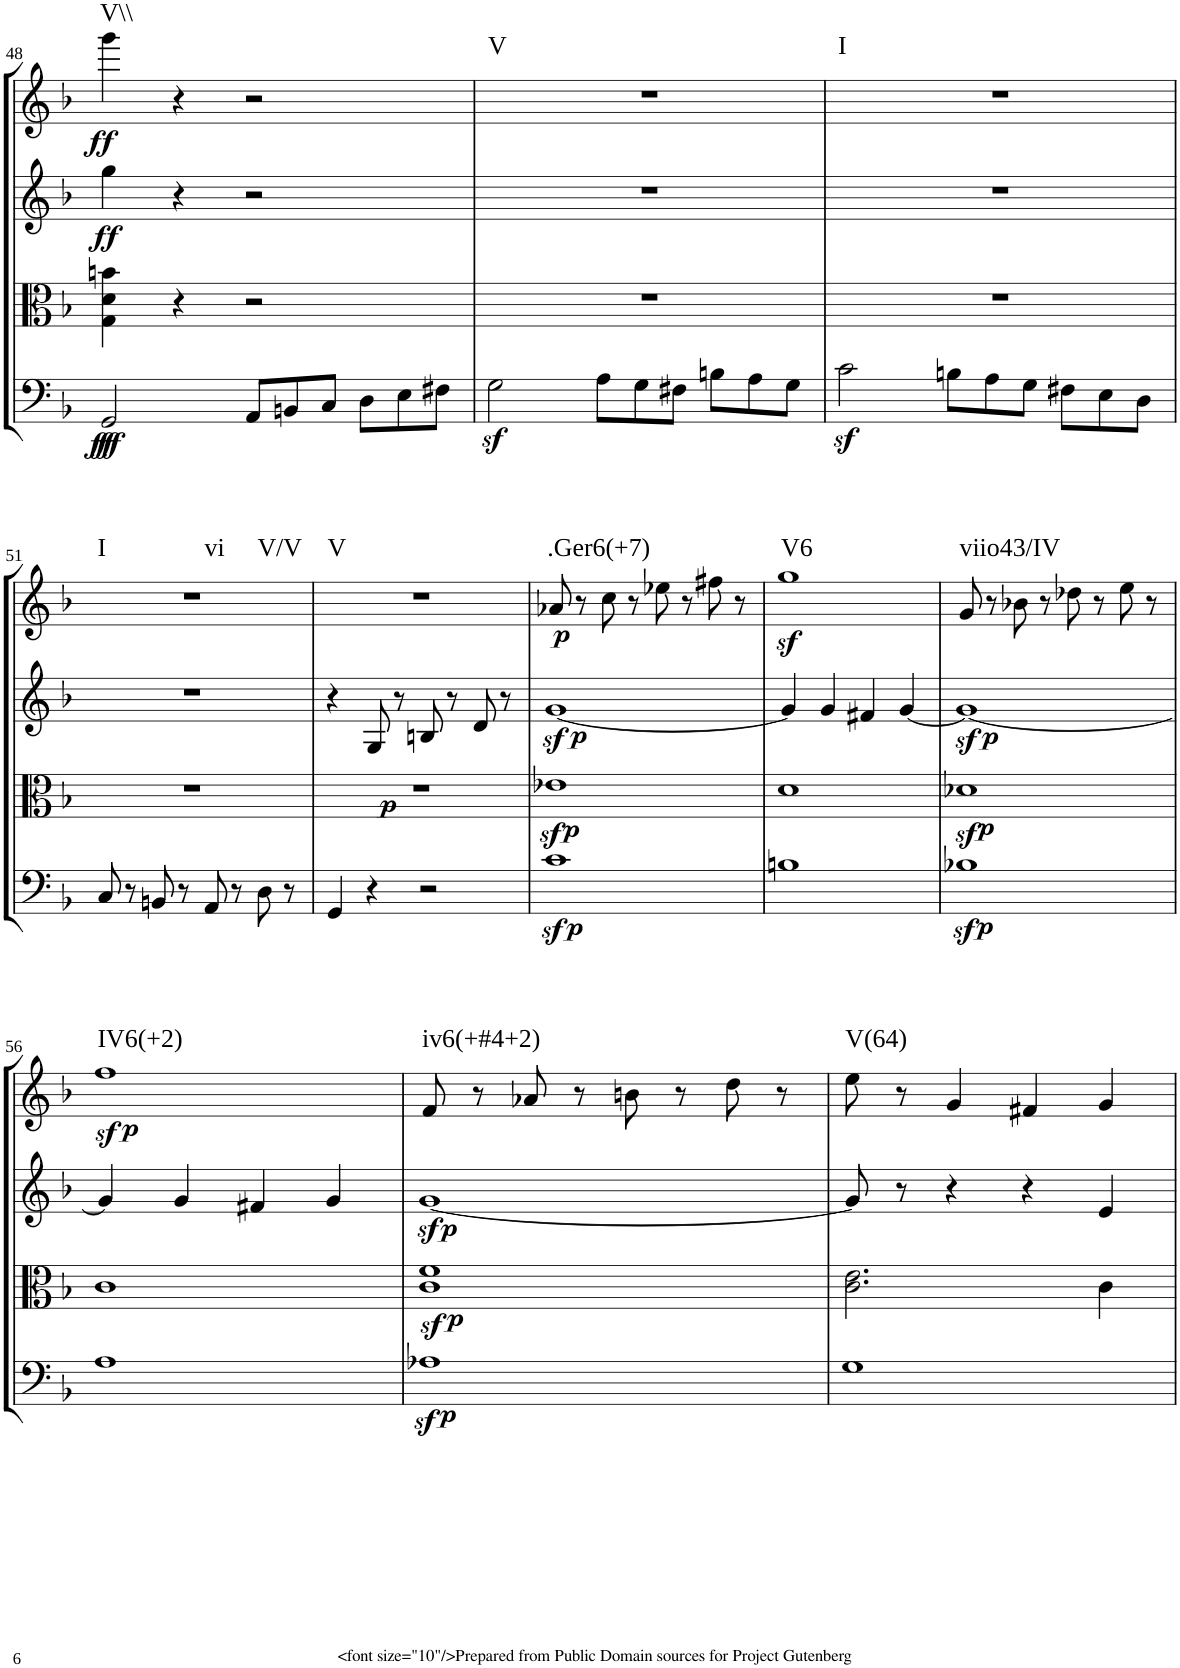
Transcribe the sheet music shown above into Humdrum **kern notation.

**kern	**dynam	**kern	**dynam	**kern	**dynam	**kern	**dynam	**harte
*part4	*part4	*part3	*part3	*part2	*part2	*part1	*part1	*part1
*staff4	*staff4	*staff3	*staff3	*staff2	*staff2	*staff1	*staff1	*
*I"Cello	*	*I"Viola	*	*I"2nd Violin	*	*I"1st Violin	*	*
*	*	*I'Vla	*	*I'Vln	*	*I'Vln	*	*
!!LO:PB:g=z
*clefF4	*	*clefC3	*	*clefG2	*	*clefG2	*	*
*k[b-]	*	*k[b-]	*	*k[b-]	*	*k[b-]	*	*
*M4/4	*	*M4/4	*	*M4/4	*	*M4/4	*	*
*met(c)	*	*met(c)	*	*met(c)	*	*met(c)	*	*
=48	=48	=48	=48	=48	=48	=48	=48	=48
!	!LO:DY:b	!	!	!	!	!	!	!
!	!LO:DY:n=1:b	!	!	!	!LO:DY:b	!	!LO:DY:b	!LO:H:kt=V\\
2GG/	ff ff	4G\ 4d\ 4bn\	.	4gg\	ff	4ggg\	ff	N
.	.	4r	.	4r	.	4r	.	.
*Xtuplet	*	*	*	*	*	*	*	*
12AA/L	.	2r	.	2r	.	2r	.	.
12BBn/	.	.	.	.	.	.	.	.
12C/J	.	.	.	.	.	.	.	.
12D\L	.	.	.	.	.	.	.	.
12E\	.	.	.	.	.	.	.	.
12F#X\J	.	.	.	.	.	.	.	.
=49	=49	=49	=49	=49	=49	=49	=49	=49
!	!	!	!	!	!	!	!	!LO:H:kt=V
2Gz<\	.	1r	.	1r	.	1r	.	N
12A\L	.	.	.	.	.	.	.	.
12G\	.	.	.	.	.	.	.	.
12F#X\J	.	.	.	.	.	.	.	.
12Bn\L	.	.	.	.	.	.	.	.
12A\	.	.	.	.	.	.	.	.
12G\J	.	.	.	.	.	.	.	.
=50	=50	=50	=50	=50	=50	=50	=50	=50
!	!	!	!	!	!	!	!	!LO:H:kt=I
2cz<\	.	1r	.	1r	.	1r	.	N
12Bn\L	.	.	.	.	.	.	.	.
12A\	.	.	.	.	.	.	.	.
12G\J	.	.	.	.	.	.	.	.
12F#X\L	.	.	.	.	.	.	.	.
12E\	.	.	.	.	.	.	.	.
12D\J	.	.	.	.	.	.	.	.
!!LO:LB:g=z
=51	=51	=51	=51	=51	=51	=51	=51	=51
!	!	!	!	!	!	!	!	!LO:H:n=1:kt=I
!	!	!	!	!	!	!	!	!LO:H:n=2:kt=vi
!	!	!	!	!	!	!	!	!LO:H:n=3:kt=V/V
8C/	.	1r	.	1r	.	1r	.	N N N
8r	.	.	.	.	.	.	.	.
8BBn/	.	.	.	.	.	.	.	.
8r	.	.	.	.	.	.	.	.
8AA/	.	.	.	.	.	.	.	.
8r	.	.	.	.	.	.	.	.
8D\	.	.	.	.	.	.	.	.
8r	.	.	.	.	.	.	.	.
=52	=52	=52	=52	=52	=52	=52	=52	=52
!	!	!	!LO:DY:b	!	!	!	!	!LO:H:kt=V
4GG/	.	1r	p	4r	.	1r	.	N
4r	.	.	.	8G/	.	.	.	.
.	.	.	.	8r	.	.	.	.
2r	.	.	.	8Bn/	.	.	.	.
.	.	.	.	8r	.	.	.	.
.	.	.	.	8d/	.	.	.	.
.	.	.	.	8r	.	.	.	.
=53	=53	=53	=53	=53	=53	=53	=53	=53
!	!LO:DY:b	!	!LO:DY:b	!	!LO:DY:b	!	!LO:DY:b	!LO:H:kt=.Ger6(+7)
1cz<	p	1e-Xz<	p	[1gz<	p	8a-X/	p	N
.	.	.	.	.	.	8r	.	.
.	.	.	.	.	.	8cc\	.	.
.	.	.	.	.	.	8r	.	.
.	.	.	.	.	.	8ee-X\	.	.
.	.	.	.	.	.	8r	.	.
.	.	.	.	.	.	8ff#X\	.	.
.	.	.	.	.	.	8r	.	.
=54	=54	=54	=54	=54	=54	=54	=54	=54
!	!	!	!	!	!	!	!LO:DY:b	!LO:H:kt=V6
1Bn	.	1d	.	4g/]	.	1gg	sf	N
.	.	.	.	4g/	.	.	.	.
.	.	.	.	4f#X/	.	.	.	.
.	.	.	.	[4g/	.	.	.	.
=55	=55	=55	=55	=55	=55	=55	=55	=55
!	!LO:DY:b	!	!LO:DY:b	!	!LO:DY:b	!	!	!LO:H:kt=viio43/IV
1B-Xz<	p	1d-Xz<	p	1gz<_	p	8g/	.	N
.	.	.	.	.	.	8r	.	.
.	.	.	.	.	.	8b-X\	.	.
.	.	.	.	.	.	8r	.	.
.	.	.	.	.	.	8dd-X\	.	.
.	.	.	.	.	.	8r	.	.
.	.	.	.	.	.	8ee\	.	.
.	.	.	.	.	.	8r	.	.
!!LO:LB:g=z
=56	=56	=56	=56	=56	=56	=56	=56	=56
!	!	!	!	!	!	!	!LO:DY:b	!
!	!	!	!	!	!	!	!LO:DY:n=1:b	!LO:H:kt=IV6(+2)
1A	.	1c	.	4g/]	.	1ff	sf p	N
.	.	.	.	4g/	.	.	.	.
.	.	.	.	4f#X/	.	.	.	.
.	.	.	.	4g/	.	.	.	.
=57	=57	=57	=57	=57	=57	=57	=57	=57
!	!LO:DY:b	!	!LO:DY:b	!	!LO:DY:b	!	!	!LO:H:kt=iv6(+#4+2)
1A-Xz<	p	1cz< 1fz<	p	[1gz<	p	8f/	.	N
.	.	.	.	.	.	8r	.	.
.	.	.	.	.	.	8a-X/	.	.
.	.	.	.	.	.	8r	.	.
.	.	.	.	.	.	8bn\	.	.
.	.	.	.	.	.	8r	.	.
.	.	.	.	.	.	8dd\	.	.
.	.	.	.	.	.	8r	.	.
=58	=58	=58	=58	=58	=58	=58	=58	=58
!	!	!	!	!	!	!	!	!LO:H:kt=V(64)
1G	.	2.c\ 2.e\	.	8g/]	.	8ee\	.	N
.	.	.	.	8r	.	8r	.	.
.	.	.	.	4r	.	4g/	.	.
.	.	.	.	4r	.	4f#X/	.	.
.	.	4c\	.	4e/	.	4g/	.	.
=	=	=	=	=	=	=	=	=
*-	*-	*-	*-	*-	*-	*-	*-	*-
